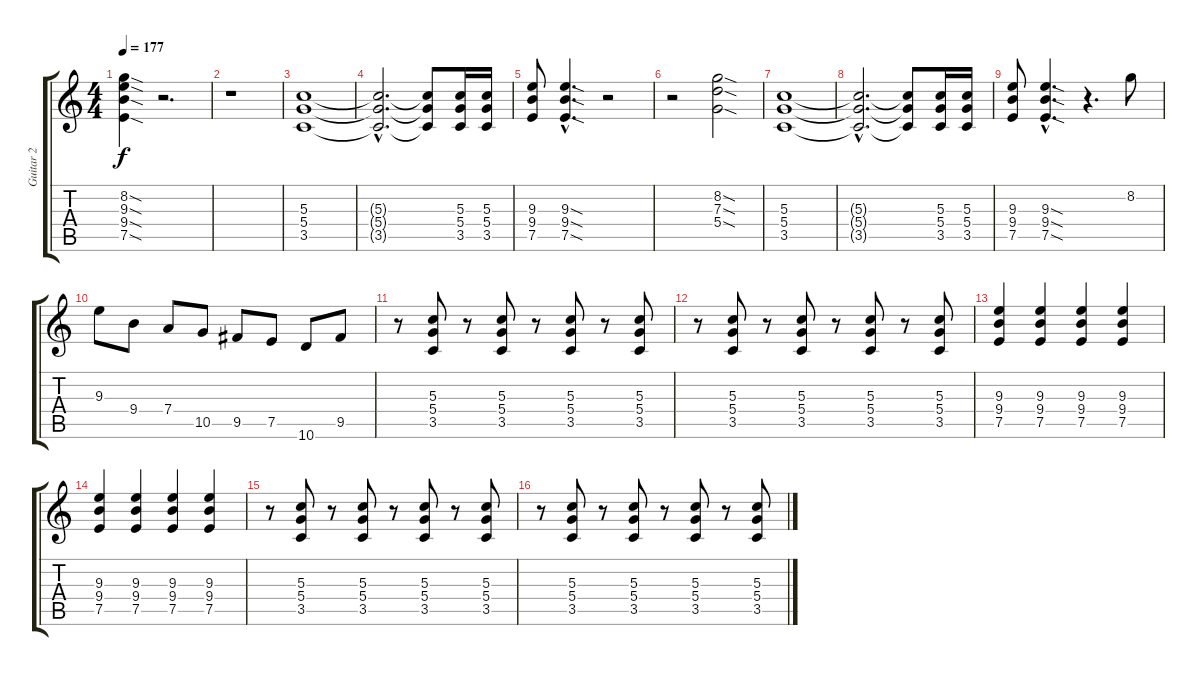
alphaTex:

\track ("Guitar 2" "Guitar 2") {instrument distortionguitar}
\staff {score tabs}
\tuning (E4 B3 G3 D3 A2 E2) {hide}
\ts (4 4)
\tempo 177
\clef g2
\ks c
(8.2{sod} 9.3{sod} 9.4{sod} 7.5{sod}).4{dy f} r.2{d} |
r.1 |
(5.3 5.4 3.5).1 |
(5.3{hac t} 5.4{hac t} 3.5{hac t}).2{d} (5.3{t} 5.4{t} 3.5{t}).8 (5.3 5.4 3.5).16 (5.3 5.4 3.5).16 |
(9.3 9.4 7.5).8 (9.3{sod hac} 9.4{sod hac} 7.5{sod hac}).4{d} r.2 |
r.2 (8.2{sod} 7.3{sod} 5.4{sod}).2 |
(5.3 5.4 3.5).1 |
(5.3{hac t} 5.4{hac t} 3.5{hac t}).2{d} (5.3{t} 5.4{t} 3.5{t}).8 (5.3 5.4 3.5).16 (5.3 5.4 3.5).16 |
(9.3 9.4 7.5).8 (9.3{sod hac} 9.4{sod hac} 7.5{sod hac}).4{d} r.4{d} 8.2.8 |
9.3.8 9.4.8 7.4.8 10.5.8 9.5.8 7.5.8 10.6.8 9.5.8 |
r.8 (5.3 5.4 3.5).8 r.8 (5.3 5.4 3.5).8 r.8 (5.3 5.4 3.5).8 r.8 (5.3 5.4 3.5).8 |
r.8 (5.3 5.4 3.5).8 r.8 (5.3 5.4 3.5).8 r.8 (5.3 5.4 3.5).8 r.8 (5.3 5.4 3.5).8 |
(9.3 9.4 7.5).4 (9.3 9.4 7.5).4 (9.3 9.4 7.5).4 (9.3 9.4 7.5).4 |
(9.3 9.4 7.5).4 (9.3 9.4 7.5).4 (9.3 9.4 7.5).4 (9.3 9.4 7.5).4 |
r.8 (5.3 5.4 3.5).8 r.8 (5.3 5.4 3.5).8 r.8 (5.3 5.4 3.5).8 r.8 (5.3 5.4 3.5).8 |
r.8 (5.3 5.4 3.5).8 r.8 (5.3 5.4 3.5).8 r.8 (5.3 5.4 3.5).8 r.8 (5.3 5.4 3.5).8
